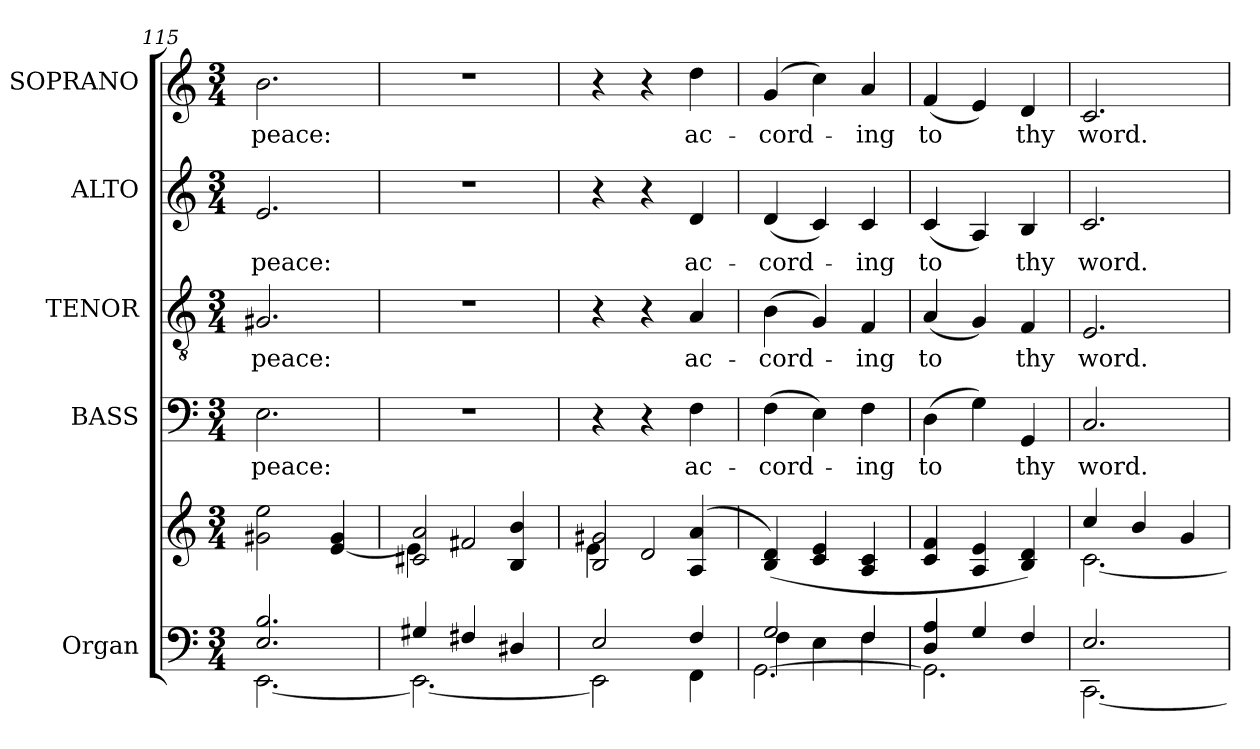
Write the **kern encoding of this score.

**kern	**kern	**kern	**text	**kern	**text	**kern	**text	**kern	**text
*part5	*part5	*part4	*part4	*part3	*part3	*part2	*part2	*part1	*part1
*staff6	*staff5	*staff4	*staff4	*staff3	*staff3	*staff2	*staff2	*staff1	*staff1
*I"Organ	*	*I"BASS	*	*I"TENOR	*	*I"ALTO	*	*I"SOPRANO	*
*I'Org.	*	*I'B.	*	*I'T.	*	*I'A.	*	*I'S.	*
*clefF4	*clefG2	*clefF4	*	*clefGv2	*	*clefG2	*	*clefG2	*
*	*	*	*	*ITrd7c12	*	*	*	*	*
*k[]	*k[]	*k[]	*	*k[]	*	*k[]	*	*k[]	*
*C:	*C:	*C:	*	*C:	*	*C:	*	*C:	*
*M3/4	*M3/4	*M3/4	*	*M3/4	*	*M3/4	*	*M3/4	*
=115	=115	=115	=115	=115	=115	=115	=115	=115	=115
*^	*	*	*	*	*	*	*	*	*
!	!	!	!	!LO:LY:b:color=#000000	!	!	!	!	!	!
!	!	!	!	!	!	!LO:LY:b:color=#000000	!	!	!	!
!	!	!	!	!	!	!	!	!LO:LY:b:color=#000000	!	!
!	!	!	!	!	!	!	!	!	!	!LO:LY:b:color=#000000
2.Ei/ 2.Bi	[<2.EEi\	2g#Xi\ 2eei	2.Ei\	peace:	2.GG#Xi/	peace:	2.ei/	peace:	2.bi\	peace:
.	.	[>4ei/ 4g#i	.	.	.	.	.	.	.	.
=116	=116	=116	=116	=116	=116	=116	=116	=116	=116	=116
*	*	*^	*	*	*	*	*	*	*	*
!	!	!	!	!LO:N:vis=1	!	!LO:N:vis=1	!	!LO:N:vis=1	!	!LO:N:vis=1	!
4G#Xi/	2.EEi\_<	2c#Xi/ 2ai	4ei\]	2.r	.	2.r	.	2.r	.	2.r	.
4F#Xi/	.	.	2f#Xi/	.	.	.	.	.	.	.	.
4D#Xi/	.	4Bi/ 4bi	.	.	.	.	.	.	.	.	.
=117	=117	=117	=117	=117	=117	=117	=117	=117	=117	=117	=117
2Ei/	2EEi\]	2Bi/ 2g#Xi	4ei\	4r	.	4r	.	4r	.	4r	.
.	.	.	2di/	4r	.	4r	.	4r	.	4r	.
!	!	!	!	!	!LO:LY:b:color=#000000	!	!	!	!	!	!
!	!	!	!	!	!	!	!LO:LY:b:color=#000000	!	!	!	!
!	!	!	!	!	!	!	!	!	!LO:LY:b:color=#000000	!	!
!	!	!	!	!	!	!	!	!	!	!	!LO:LY:b:color=#000000
4Fi/	4FFi\	(4Ai/ 4ai	.	4Fi\	ac-	4AAi/	ac-	4di/	ac-	4ddi\	ac-
*	*	*v	*v	*	*	*	*	*	*	*	*
=118	=118	=118	=118	=118	=118	=118	=118	=118	=118	=118
*	*^	*	*	*	*	*	*	*	*	*
!	!	!	!	!	!LO:LY:b:color=#000000	!	!	!	!	!	!
!	!	!	!	!	!	!	!LO:LY:b:color=#000000	!	!	!	!
!	!	!	!	!	!	!	!	!	!LO:LY:b:color=#000000	!	!
!	!	!	!	!	!	!	!	!	!	!	!LO:LY:b:color=#000000
2Gi/	4Fi\	[<2.GGi\	(4Bi/ 4di)	(4Fi\	-cord-	(4BBi\	-cord-	(4di/	-cord-	(4gi/	-cord-
.	4Ei\	.	4ci/ 4ei	4Ei\)	.	4GGi/)	.	4ci/)	.	4cci\)	.
!	!	!	!	!	!LO:LY:b:color=#000000	!	!	!	!	!	!
!	!	!	!	!	!	!	!LO:LY:b:color=#000000	!	!	!	!
!	!	!	!	!	!	!	!	!	!LO:LY:b:color=#000000	!	!
!	!	!	!	!	!	!	!	!	!	!	!LO:LY:b:color=#000000
4Fi/	4Fi\	.	4Ai/ 4ci	4Fi\	-ing	4FFi/	-ing	4ci/	-ing	4ai/	-ing
*	*v	*v	*	*	*	*	*	*	*	*	*
=119	=119	=119	=119	=119	=119	=119	=119	=119	=119	=119
!	!	!	!	!LO:LY:b:color=#000000	!	!	!	!	!	!
!	!	!	!	!	!	!LO:LY:b:color=#000000	!	!	!	!
!	!	!	!	!	!	!	!	!LO:LY:b:color=#000000	!	!
!	!	!	!	!	!	!	!	!	!	!LO:LY:b:color=#000000
4Di/ 4Ai	2.GGi\]	4ci/ 4fi	(4Di\	to	(4AAi/	to	(4ci/	to	(4fi/	to
4Gi/	.	4Ai/ 4ei	4Gi\)	.	4GGi/)	.	4Ai/)	.	4ei/)	.
!	!	!	!	!LO:LY:b:color=#000000	!	!	!	!	!	!
!	!	!	!	!	!	!LO:LY:b:color=#000000	!	!	!	!
!	!	!	!	!	!	!	!	!LO:LY:b:color=#000000	!	!
!	!	!	!	!	!	!	!	!	!	!LO:LY:b:color=#000000
4Fi/	.	4Bi/ 4di)	4GGi/	thy	4FFi/	thy	4Bi/	thy	4di/	thy
=120	=120	=120	=120	=120	=120	=120	=120	=120	=120	=120
*	*	*^	*	*	*	*	*	*	*	*
!	!	!	!	!	!LO:LY:b:color=#000000	!	!	!	!	!	!
!	!	!	!	!	!	!	!LO:LY:b:color=#000000	!	!	!	!
!	!	!	!	!	!	!	!	!	!LO:LY:b:color=#000000	!	!
!	!	!	!	!	!	!	!	!	!	!	!LO:LY:b:color=#000000
2.Ei/	[<2.CCi\	4cci/	[<2.ci\	2.Ci/	word.	2.EEi/	word.	2.ci/	word.	2.ci/	word.
.	.	4bi/	.	.	.	.	.	.	.	.	.
.	.	4gi/	.	.	.	.	.	.	.	.	.
*v	*v	*	*	*	*	*	*	*	*	*	*
*	*v	*v	*	*	*	*	*	*	*	*
=	=	=	=	=	=	=	=	=	=
*-	*-	*-	*-	*-	*-	*-	*-	*-	*-
